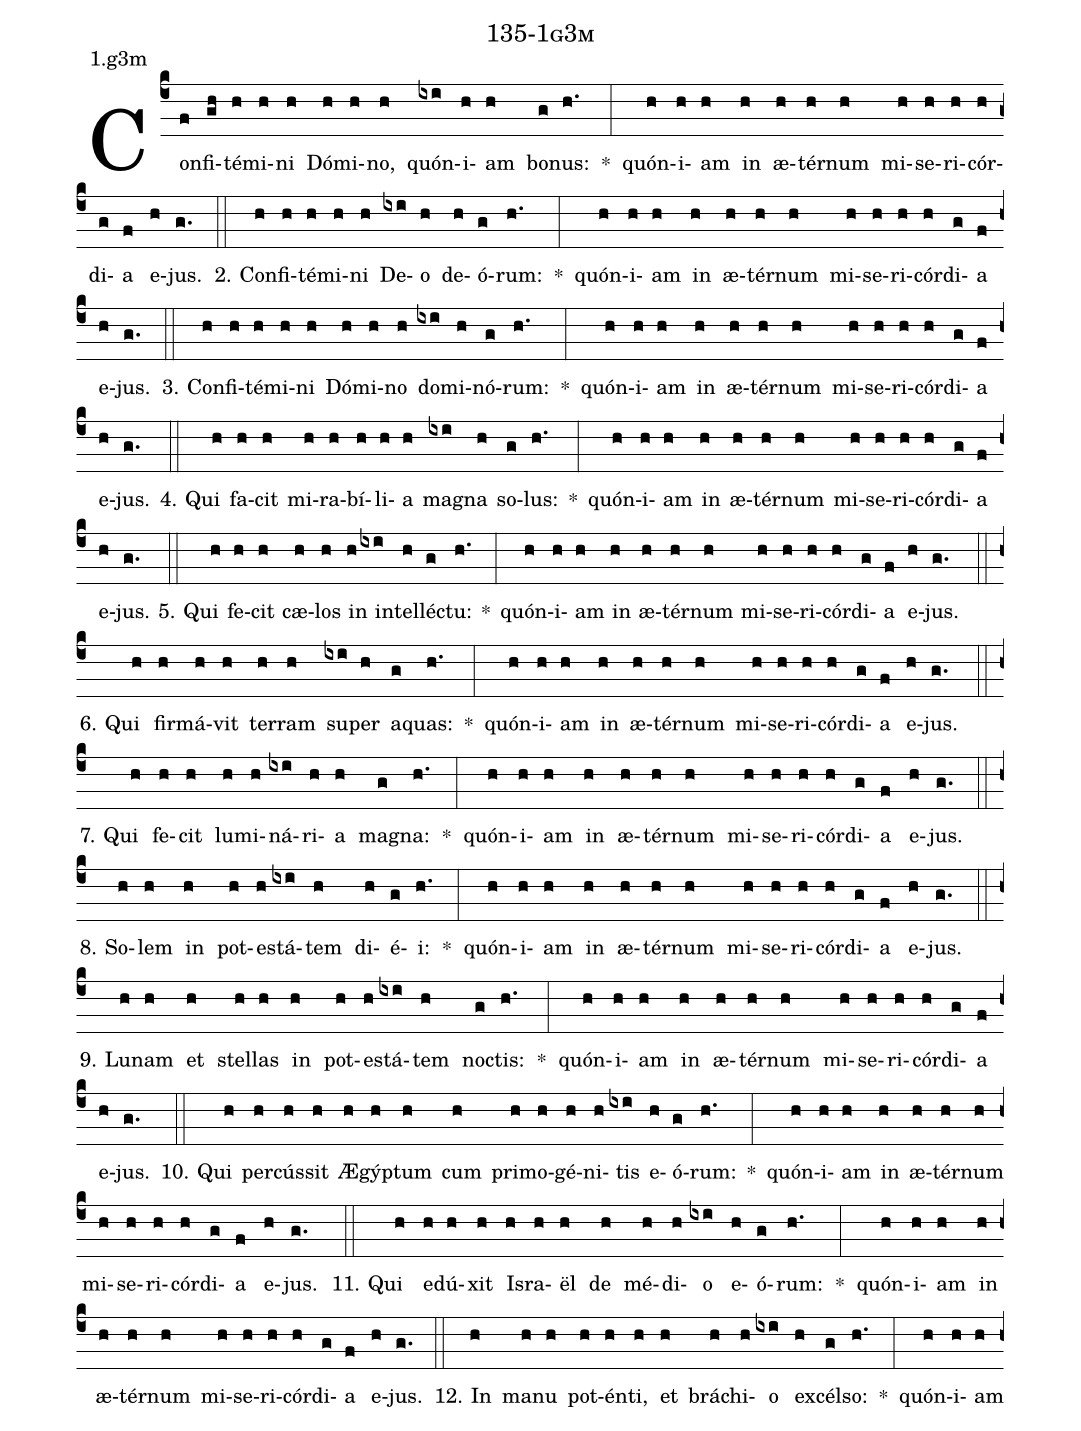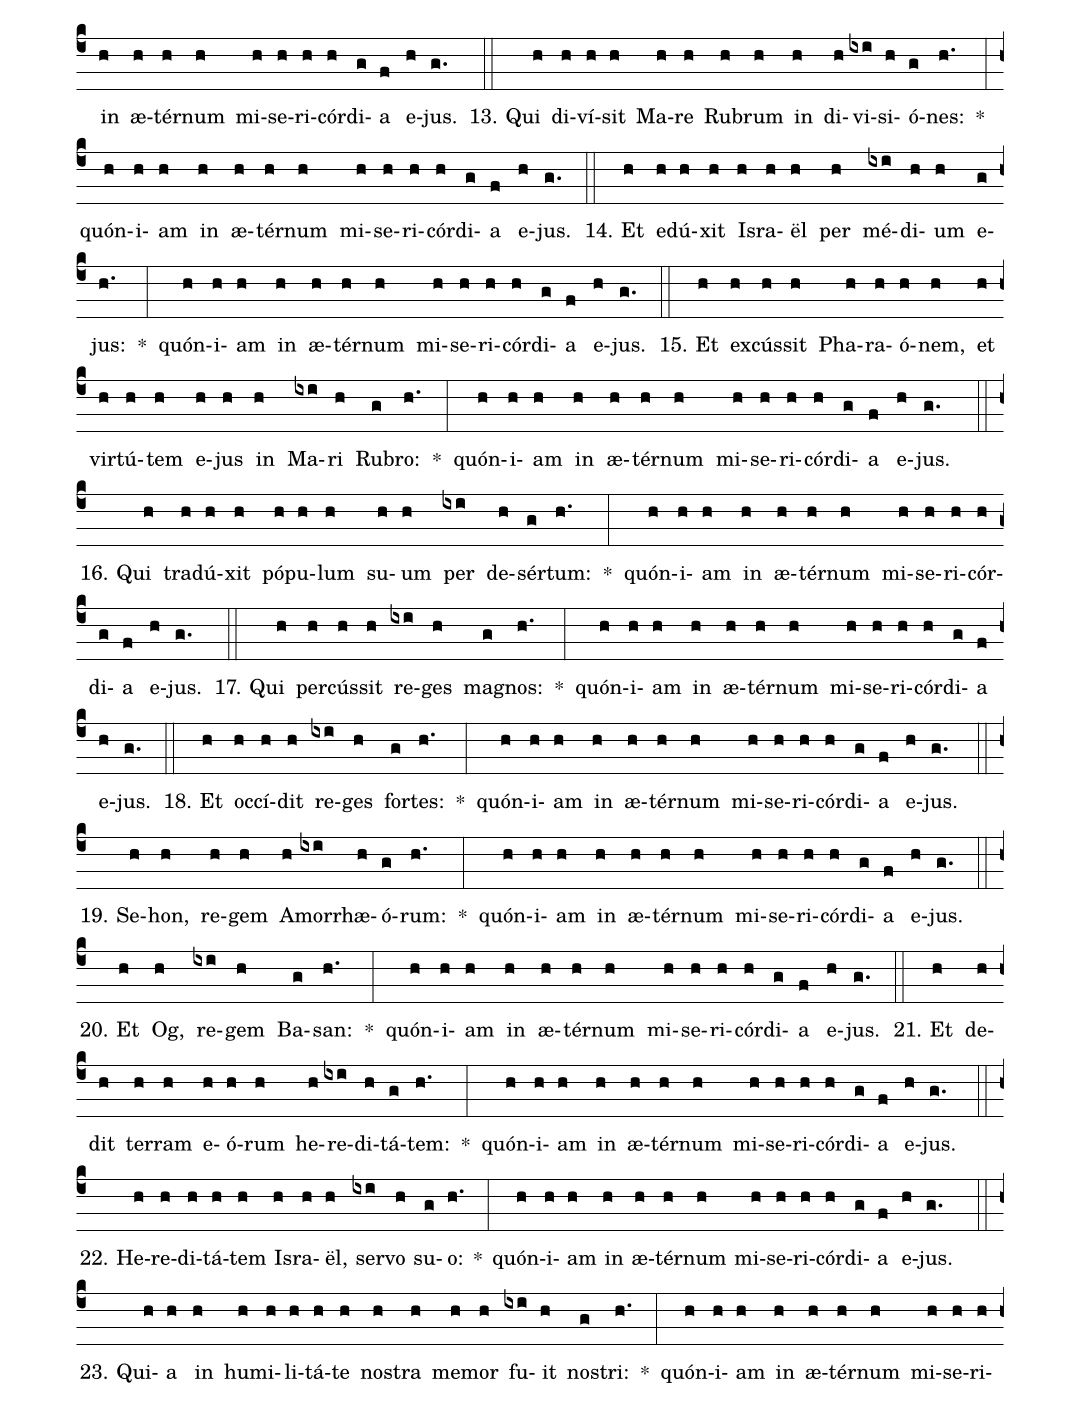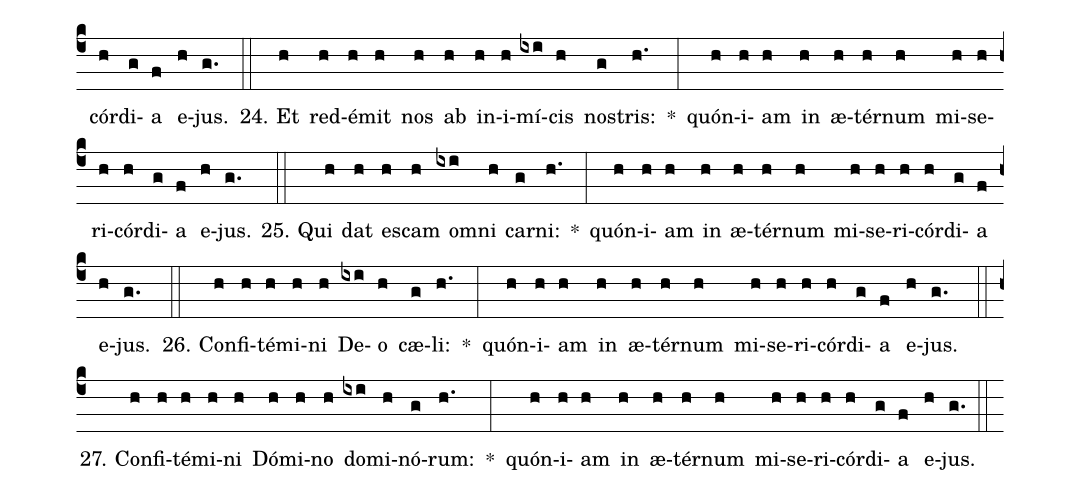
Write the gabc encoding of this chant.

name: 135-1g3m;
annotation: 1.g3m;
%%
(c4)Con(f)fi(gh)té(h)mi(h)ni(h) Dó(h)mi(h)no,(h) quón(ixi)i(h)am(h) bo(g)nus:(h.) *(:) quón(h)i(h)am(h) in(h) æ(h)tér(h)num(h) mi(h)se(h)ri(h)cór(h)di(g)a(f) e(h)jus.(g.) (::)
2. Con(h)fi(h)té(h)mi(h)ni(h) De(ixi)o(h) de(h)ó(g)rum:(h.) *(:) quón(h)i(h)am(h) in(h) æ(h)tér(h)num(h) mi(h)se(h)ri(h)cór(h)di(g)a(f) e(h)jus.(g.) (::)
3. Con(h)fi(h)té(h)mi(h)ni(h) Dó(h)mi(h)no(h) do(ixi)mi(h)nó(g)rum:(h.) *(:) quón(h)i(h)am(h) in(h) æ(h)tér(h)num(h) mi(h)se(h)ri(h)cór(h)di(g)a(f) e(h)jus.(g.) (::)
4. Qui(h) fa(h)cit(h) mi(h)ra(h)bí(h)li(h)a(h) ma(ixi)gna(h) so(g)lus:(h.) *(:) quón(h)i(h)am(h) in(h) æ(h)tér(h)num(h) mi(h)se(h)ri(h)cór(h)di(g)a(f) e(h)jus.(g.) (::)
5. Qui(h) fe(h)cit(h) cæ(h)los(h) in(h) in(ixi)tel(h)léc(g)tu:(h.) *(:) quón(h)i(h)am(h) in(h) æ(h)tér(h)num(h) mi(h)se(h)ri(h)cór(h)di(g)a(f) e(h)jus.(g.) (::)
6. Qui(h) fir(h)má(h)vit(h) ter(h)ram(h) su(ixi)per(h) a(g)quas:(h.) *(:) quón(h)i(h)am(h) in(h) æ(h)tér(h)num(h) mi(h)se(h)ri(h)cór(h)di(g)a(f) e(h)jus.(g.) (::)
7. Qui(h) fe(h)cit(h) lu(h)mi(h)ná(ixi)ri(h)a(h) ma(g)gna:(h.) *(:) quón(h)i(h)am(h) in(h) æ(h)tér(h)num(h) mi(h)se(h)ri(h)cór(h)di(g)a(f) e(h)jus.(g.) (::)
8. So(h)lem(h) in(h) pot(h)es(h)tá(ixi)tem(h) di(h)é(g)i:(h.) *(:) quón(h)i(h)am(h) in(h) æ(h)tér(h)num(h) mi(h)se(h)ri(h)cór(h)di(g)a(f) e(h)jus.(g.) (::)
9. Lu(h)nam(h) et(h) stel(h)las(h) in(h) pot(h)es(h)tá(ixi)tem(h) noc(g)tis:(h.) *(:) quón(h)i(h)am(h) in(h) æ(h)tér(h)num(h) mi(h)se(h)ri(h)cór(h)di(g)a(f) e(h)jus.(g.) (::)
10. Qui(h) per(h)cús(h)sit(h) Æ(h)gýp(h)tum(h) cum(h) pri(h)mo(h)gé(h)ni(h)tis(ixi) e(h)ó(g)rum:(h.) *(:) quón(h)i(h)am(h) in(h) æ(h)tér(h)num(h) mi(h)se(h)ri(h)cór(h)di(g)a(f) e(h)jus.(g.) (::)
11. Qui(h) e(h)dú(h)xit(h) Is(h)ra(h)ël(h) de(h) mé(h)di(h)o(ixi) e(h)ó(g)rum:(h.) *(:) quón(h)i(h)am(h) in(h) æ(h)tér(h)num(h) mi(h)se(h)ri(h)cór(h)di(g)a(f) e(h)jus.(g.) (::)
12. In(h) ma(h)nu(h) pot(h)én(h)ti,(h) et(h) brá(h)chi(h)o(ixi) ex(h)cél(g)so:(h.) *(:) quón(h)i(h)am(h) in(h) æ(h)tér(h)num(h) mi(h)se(h)ri(h)cór(h)di(g)a(f) e(h)jus.(g.) (::)
13. Qui(h) di(h)ví(h)sit(h) Ma(h)re(h) Ru(h)brum(h) in(h) di(h)vi(ixi)si(h)ó(g)nes:(h.) *(:) quón(h)i(h)am(h) in(h) æ(h)tér(h)num(h) mi(h)se(h)ri(h)cór(h)di(g)a(f) e(h)jus.(g.) (::)
14. Et(h) e(h)dú(h)xit(h) Is(h)ra(h)ël(h) per(h) mé(ixi)di(h)um(h) e(g)jus:(h.) *(:) quón(h)i(h)am(h) in(h) æ(h)tér(h)num(h) mi(h)se(h)ri(h)cór(h)di(g)a(f) e(h)jus.(g.) (::)
15. Et(h) ex(h)cús(h)sit(h) Pha(h)ra(h)ó(h)nem,(h) et(h) vir(h)tú(h)tem(h) e(h)jus(h) in(h) Ma(ixi)ri(h) Ru(g)bro:(h.) *(:) quón(h)i(h)am(h) in(h) æ(h)tér(h)num(h) mi(h)se(h)ri(h)cór(h)di(g)a(f) e(h)jus.(g.) (::)
16. Qui(h) tra(h)dú(h)xit(h) pó(h)pu(h)lum(h) su(h)um(h) per(ixi) de(h)sér(g)tum:(h.) *(:) quón(h)i(h)am(h) in(h) æ(h)tér(h)num(h) mi(h)se(h)ri(h)cór(h)di(g)a(f) e(h)jus.(g.) (::)
17. Qui(h) per(h)cús(h)sit(h) re(ixi)ges(h) ma(g)gnos:(h.) *(:) quón(h)i(h)am(h) in(h) æ(h)tér(h)num(h) mi(h)se(h)ri(h)cór(h)di(g)a(f) e(h)jus.(g.) (::)
18. Et(h) oc(h)cí(h)dit(h) re(ixi)ges(h) for(g)tes:(h.) *(:) quón(h)i(h)am(h) in(h) æ(h)tér(h)num(h) mi(h)se(h)ri(h)cór(h)di(g)a(f) e(h)jus.(g.) (::)
19. Se(h)hon,(h) re(h)gem(h) A(h)mor(ixi)rhæ(h)ó(g)rum:(h.) *(:) quón(h)i(h)am(h) in(h) æ(h)tér(h)num(h) mi(h)se(h)ri(h)cór(h)di(g)a(f) e(h)jus.(g.) (::)
20. Et(h) Og,(h) re(ixi)gem(h) Ba(g)san:(h.) *(:) quón(h)i(h)am(h) in(h) æ(h)tér(h)num(h) mi(h)se(h)ri(h)cór(h)di(g)a(f) e(h)jus.(g.) (::)
21. Et(h) de(h)dit(h) ter(h)ram(h) e(h)ó(h)rum(h) he(h)re(ixi)di(h)tá(g)tem:(h.) *(:) quón(h)i(h)am(h) in(h) æ(h)tér(h)num(h) mi(h)se(h)ri(h)cór(h)di(g)a(f) e(h)jus.(g.) (::)
22. He(h)re(h)di(h)tá(h)tem(h) Is(h)ra(h)ël,(h) ser(ixi)vo(h) su(g)o:(h.) *(:) quón(h)i(h)am(h) in(h) æ(h)tér(h)num(h) mi(h)se(h)ri(h)cór(h)di(g)a(f) e(h)jus.(g.) (::)
23. Qui(h)a(h) in(h) hu(h)mi(h)li(h)tá(h)te(h) nos(h)tra(h) me(h)mor(h) fu(ixi)it(h) nos(g)tri:(h.) *(:) quón(h)i(h)am(h) in(h) æ(h)tér(h)num(h) mi(h)se(h)ri(h)cór(h)di(g)a(f) e(h)jus.(g.) (::)
24. Et(h) red(h)é(h)mit(h) nos(h) ab(h) in(h)i(h)mí(ixi)cis(h) nos(g)tris:(h.) *(:) quón(h)i(h)am(h) in(h) æ(h)tér(h)num(h) mi(h)se(h)ri(h)cór(h)di(g)a(f) e(h)jus.(g.) (::)
25. Qui(h) dat(h) es(h)cam(h) om(ixi)ni(h) car(g)ni:(h.) *(:) quón(h)i(h)am(h) in(h) æ(h)tér(h)num(h) mi(h)se(h)ri(h)cór(h)di(g)a(f) e(h)jus.(g.) (::)
26. Con(h)fi(h)té(h)mi(h)ni(h) De(ixi)o(h) cæ(g)li:(h.) *(:) quón(h)i(h)am(h) in(h) æ(h)tér(h)num(h) mi(h)se(h)ri(h)cór(h)di(g)a(f) e(h)jus.(g.) (::)
27. Con(h)fi(h)té(h)mi(h)ni(h) Dó(h)mi(h)no(h) do(ixi)mi(h)nó(g)rum:(h.) *(:) quón(h)i(h)am(h) in(h) æ(h)tér(h)num(h) mi(h)se(h)ri(h)cór(h)di(g)a(f) e(h)jus.(g.) (::)
